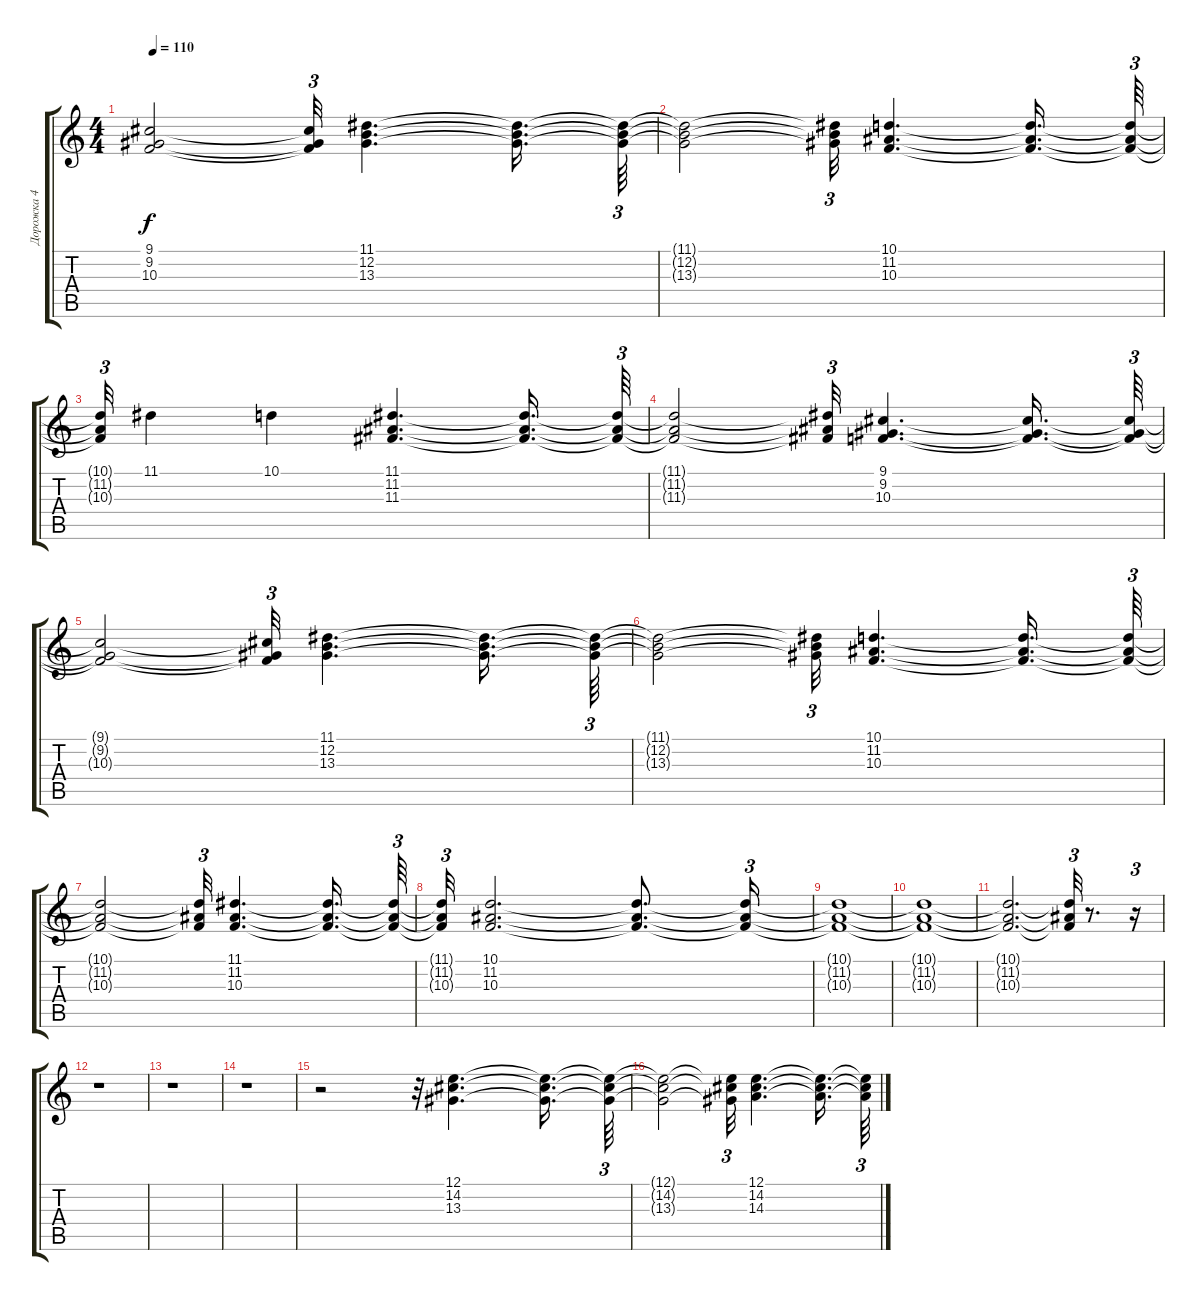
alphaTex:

\track ("Дорожка 4" "Дорожка 4") {instrument stringensemble1}
\staff {score tabs}
\tuning (E4 B3 G3 D3 A2 E2) {hide}
\ts (4 4)
\tempo 110
\clef g2
\ks c
(9.1{t} 9.2{t} 10.3{t}).2{dy f} (9.1{t} 9.2{t} 10.3{t}).32{tu (3 2)} (11.1 12.2 13.3).4{d} (11.1{t} 12.2{t} 13.3{t}).16{d} (11.1{t} 12.2{t} 13.3{t}).64{tu (3 2)} |
(11.1{t} 12.2{t} 13.3{t}).2 (11.1{t} 12.2{t} 13.3{t}).32{tu (3 2)} (10.1 11.2 10.3).4{d} (10.1{t} 11.2{t} 10.3{t}).16{d} (10.1{t} 11.2{t} 10.3{t}).64{tu (3 2)} |
(10.1{t} 11.2{t} 10.3{t}).32{tu (3 2)} 11.1.4 10.1.4 (11.1 11.2 11.3).4{d} (11.1{t} 11.2{t} 11.3{t}).16{d} (11.1{t} 11.2{t} 11.3{t}).64{tu (3 2)} |
(11.1{t} 11.2{t} 11.3{t}).2 (11.1{t} 11.2{t} 11.3{t}).32{tu (3 2)} (9.1 9.2 10.3).4{d} (9.1{t} 9.2{t} 10.3{t}).16{d} (9.1{t} 9.2{t} 10.3{t}).64{tu (3 2)} |
(9.1{t} 9.2{t} 10.3{t}).2 (9.1{t} 9.2{t} 10.3{t}).32{tu (3 2)} (11.1 12.2 13.3).4{d} (11.1{t} 12.2{t} 13.3{t}).16{d} (11.1{t} 12.2{t} 13.3{t}).64{tu (3 2)} |
(11.1{t} 12.2{t} 13.3{t}).2 (11.1{t} 12.2{t} 13.3{t}).32{tu (3 2)} (10.1 11.2 10.3).4{d} (10.1{t} 11.2{t} 10.3{t}).16{d} (10.1{t} 11.2{t} 10.3{t}).64{tu (3 2)} |
(10.1{t} 11.2{t} 10.3{t}).2 (10.1{t} 11.2{t} 10.3{t}).32{tu (3 2)} (11.1 11.2 10.3).4{d} (11.1{t} 11.2{t} 10.3{t}).16{d} (11.1{t} 11.2{t} 10.3{t}).64{tu (3 2)} |
(11.1{t} 11.2{t} 10.3{t}).32{tu (3 2)} (10.1 11.2 10.3).2{d} (10.1{t} 11.2{t} 10.3{t}).8{d} (10.1{t} 11.2{t} 10.3{t}).16{tu (3 2)} |
(10.1{t} 11.2{t} 10.3{t}).1 |
(10.1{t} 11.2{t} 10.3{t}).1 |
(10.1{t} 11.2{t} 10.3{t}).2{d} (10.1{t} 11.2{t} 10.3{t}).32{tu (3 2)} r.8{d} r.16{tu (3 2)} |
r.1 |
r.1 |
r.1 |
r.2 r.32{tu (3 2)} (12.1 14.2 13.3).4{d volume 16} (12.1{t} 14.2{t} 13.3{t}).16{d} (12.1{t} 14.2{t} 13.3{t}).64{tu (3 2)} |
(12.1{t} 14.2{t} 13.3{t}).2 (12.1{t} 14.2{t} 13.3{t}).32{tu (3 2)} (12.1 14.2 14.3).4{d} (12.1{t} 14.2{t} 14.3{t}).16{d} (12.1{t} 14.2{t} 14.3{t}).64{tu (3 2)}
